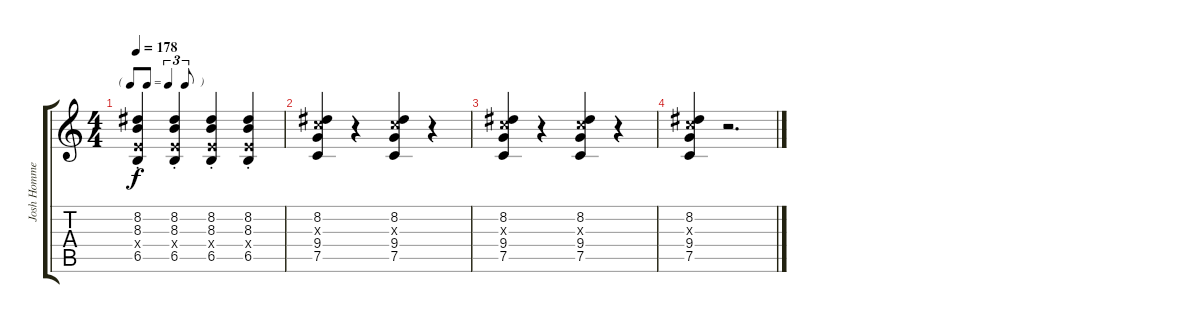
\track ("Josh Homme" "Josh Homme") {instrument overdrivenguitar}
\staff {score tabs}
\tuning (C4 G3 Eb3 Bb2 F2 C2) {hide}
\ts (4 4)
\tf triplet8th
\tempo 178
\clef g2
\ks c
(8.2{st} 8.3{st} 6.4{x} 6.5{st}).4{dy f} (8.2{st} 8.3{st} 6.4{x} 6.5{st}).4 (8.2{st} 8.3{st} 6.4{x} 6.5{st}).4 (8.2{st} 8.3{st} 6.4{x} 6.5{st}).4 |
(8.2 9.3{x} 9.4 7.5).4 r.4 (8.2 9.3{x} 9.4 7.5).4 r.4 |
(8.2 9.3{x} 9.4 7.5).4 r.4 (8.2 9.3{x} 9.4 7.5).4 r.4 |
(8.2 9.3{x} 9.4 7.5).4 r.2{d}
